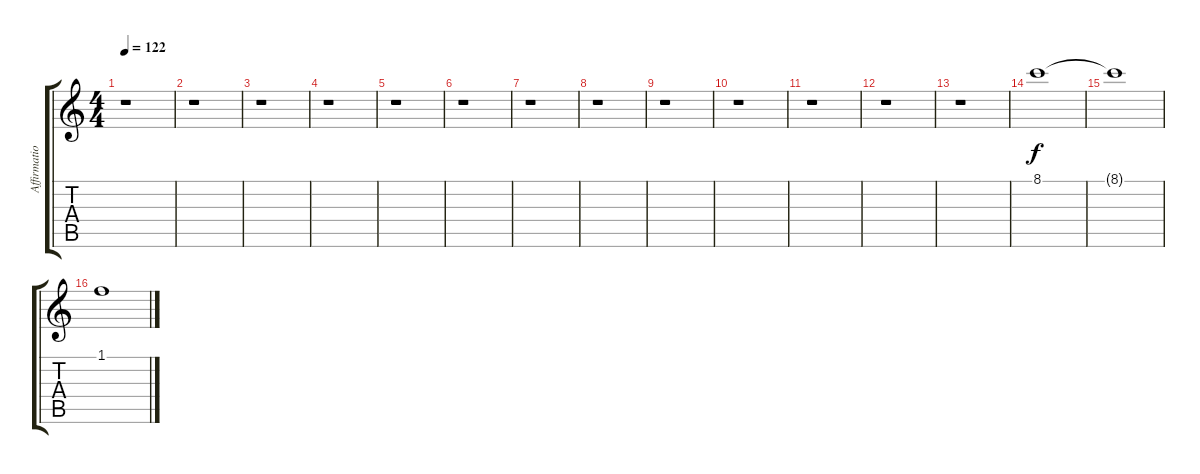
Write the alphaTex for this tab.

\track ("Affirmation Music" "Affirmatio") {instrument distortionguitar}
\staff {score tabs}
\tuning (E4 B3 G3 D3 A2 E2) {hide}
\ts (4 4)
\tempo 122
\clef g2
\ks c
r.1{dy f} |
r.1 |
r.1 |
r.1 |
r.1 |
r.1 |
r.1 |
r.1 |
r.1 |
r.1 |
r.1 |
r.1 |
r.1 |
8.1.1 |
8.1{t}.1 |
1.1.1
